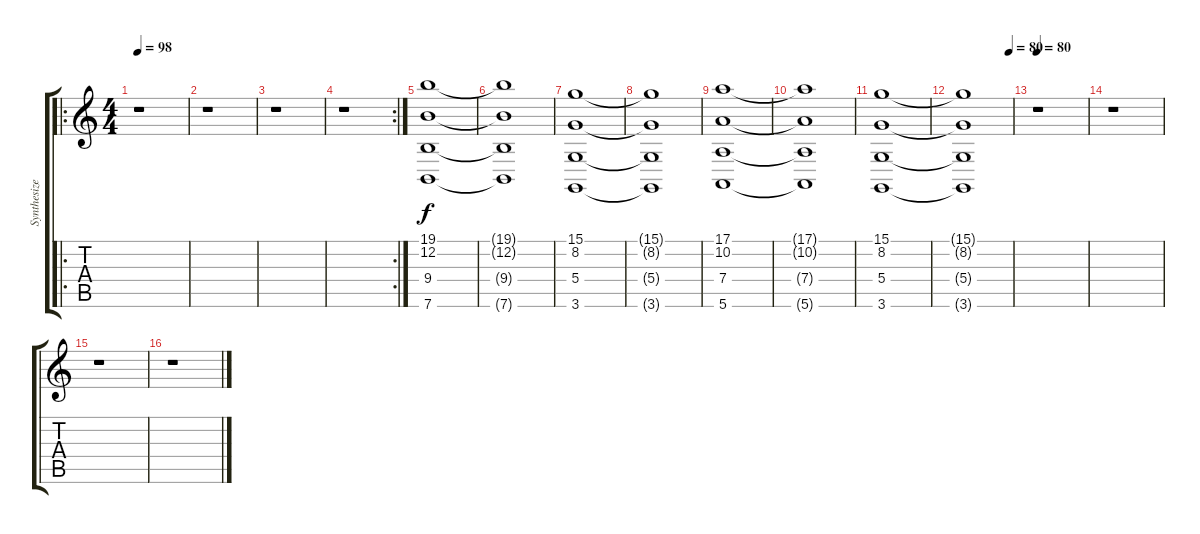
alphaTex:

\track ("Synthesizer" "Synthesize") {instrument drawbarorgan}
\staff {score tabs}
\tuning (E4 B3 G3 D3 A2 E2) {hide}
\ro
\ts (4 4)
\tempo 98
\clef g2
\ks c
r.1{dy f} |
r.1 |
r.1 |
\rc 2
r.1 |
(19.1 12.2 9.4 7.6).1 |
(19.1{t} 12.2{t} 9.4{t} 7.6{t}).1 |
(15.1 8.2 5.4 3.6).1 |
(15.1{t} 8.2{t} 5.4{t} 3.6{t}).1 |
(17.1 10.2 7.4 5.6).1 |
(17.1{t} 10.2{t} 7.4{t} 5.6{t}).1 |
(15.1 8.2 5.4 3.6).1 |
\tempo (80 0.9375)
(15.1{t} 8.2{t} 5.4{t} 3.6{t}).1 |
\tempo 80
r.1 |
r.1 |
r.1 |
r.1
